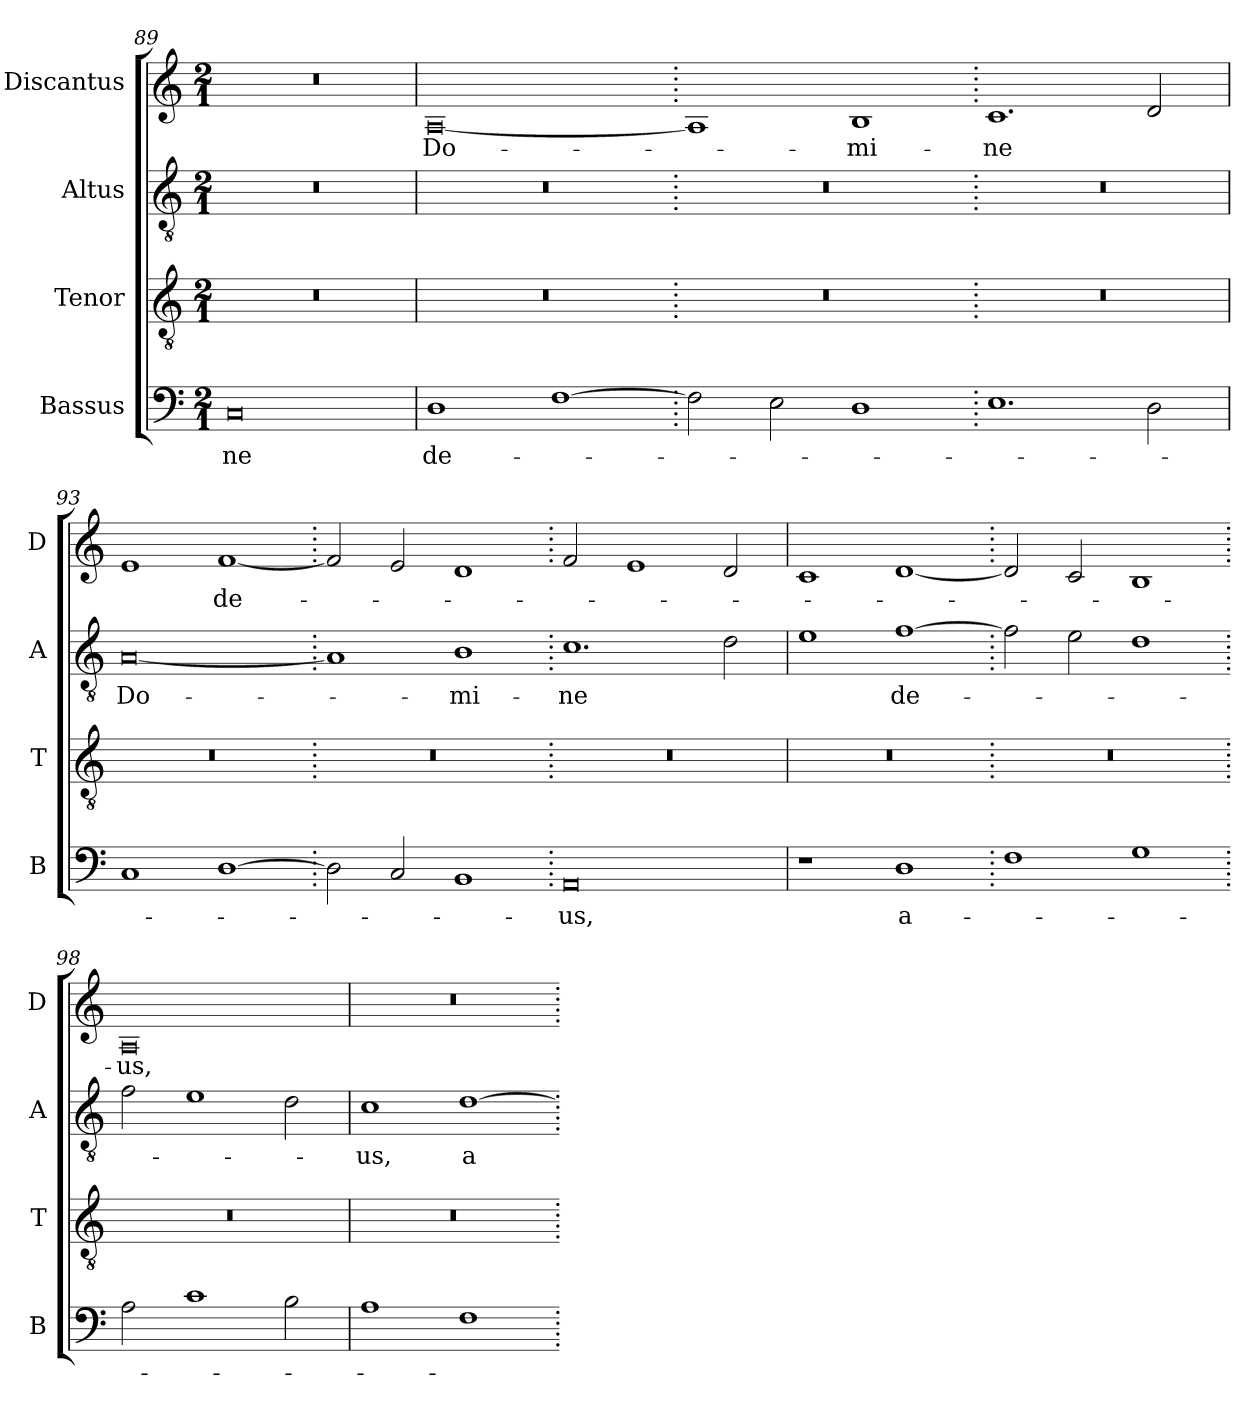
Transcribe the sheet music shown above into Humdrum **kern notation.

**kern	**text	**kern	**kern	**text	**kern	**text
*part4	*part4	*part3	*part2	*part2	*part1	*part1
*staff4	*staff4	*staff3	*staff2	*staff2	*staff1	*staff1
*I"Bassus	*	*I"Tenor	*I"Altus	*	*I"Discantus	*
*I'B	*	*I'T	*I'A	*	*I'D	*
*clefF4	*	*clefGv2	*clefGv2	*	*clefG2	*
*k[]	*	*k[]	*k[]	*	*k[]	*
*M2/1	*	*M2/1	*M2/1	*	*M2/1	*
=89	=89	=89	=89	=89	=89	=89
0C	-ne	0r	0r	.	0r	.
=90	=90	=90	=90	=90	=90	=90
1D	de-	0r	0r	.	[0A	Do-
[1F	.	.	.	.	.	.
=91.	=91.	=91.	=91.	=91.	=91.	=91.
2F]	.	0r	0r	.	1A]	.
2E	.	.	.	.	.	.
1D	.	.	.	.	1B	-mi-
=92.	=92.	=92.	=92.	=92.	=92.	=92.
1.E	.	0r	0r	.	1.c	-ne
2D	.	.	.	.	2d	.
=93	=93	=93	=93	=93	=93	=93
1C	.	0r	[0A	Do-	1e	.
[1D	.	.	.	.	[1f	de-
=94.	=94.	=94.	=94.	=94.	=94.	=94.
2D]	.	0r	1A]	.	2f]	.
2C	.	.	.	.	2e	.
1BB	.	.	1B	-mi-	1d	.
=95.	=95.	=95.	=95.	=95.	=95.	=95.
0AA	-us,	0r	1.c	-ne	2f	.
.	.	.	.	.	1e	.
.	.	.	2d	.	2d	.
=96	=96	=96	=96	=96	=96	=96
1r	.	0r	1e	.	1c	.
1D	a-	.	[1f	de-	[1d	.
=97.	=97.	=97.	=97.	=97.	=97.	=97.
1F	.	0r	2f]	.	2d]	.
.	.	.	2e	.	2c	.
1G	.	.	1d	.	1B	.
=98.	=98.	=98.	=98.	=98.	=98.	=98.
2A	.	0r	2f	.	0A	-us,
1c	.	.	1e	.	.	.
2B	.	.	2d	.	.	.
=99	=99	=99	=99	=99	=99	=99
1A	.	0r	1c	-us,	0r	.
1F	.	.	[1d	a-	.	.
=.	=.	=.	=.	=.	=.	=.
*-	*-	*-	*-	*-	*-	*-
